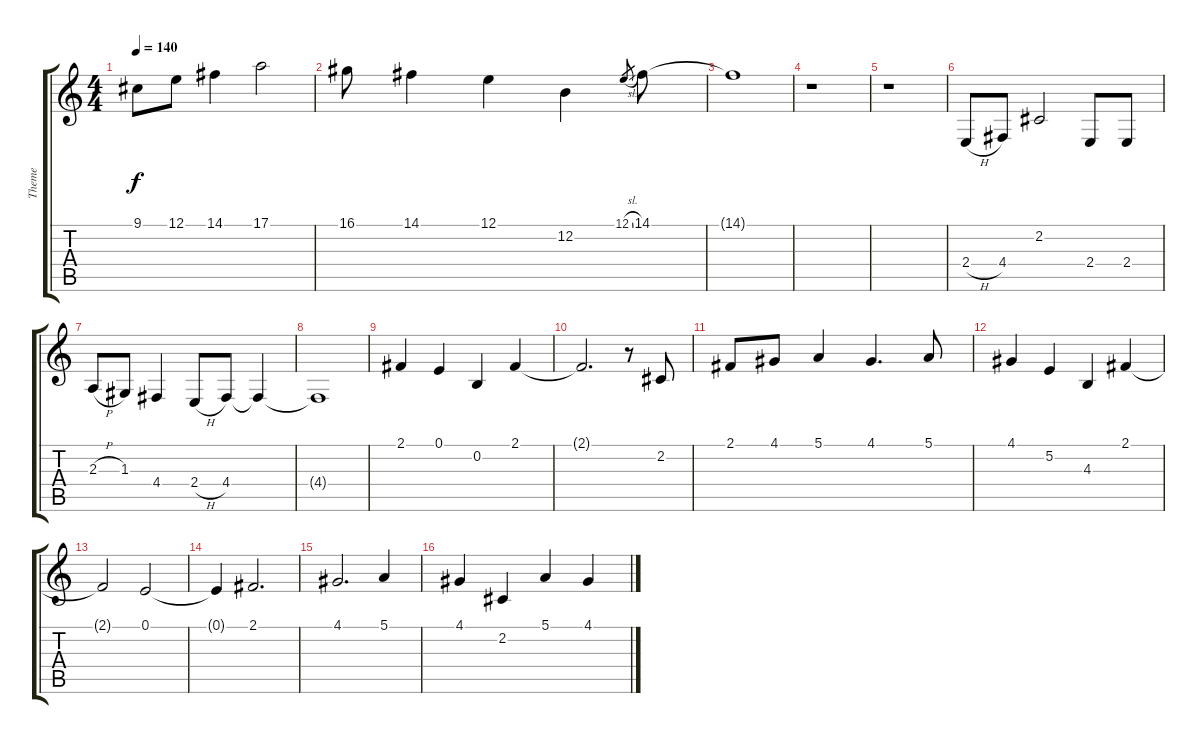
\track ("Theme" "Theme") {instrument stringensemble1}
\staff {score tabs}
\tuning (E4 B3 G3 D3 A2 E2) {hide}
\ts (4 4)
\tempo 140
\clef g2
\ks c
9.1.8{dy f} 12.1.8 14.1.4 17.1.2 |
16.1.8 14.1.4 12.1.4 12.2.4 12.1{sl}.8{gr} 14.1.8 |
14.1{t}.1 |
r.1 |
r.1 |
2.4{h}.8 4.4.8 2.2.2 2.4.8 2.4.8 |
2.3{h}.8 1.3.8 4.4.4 2.4{h}.8 4.4.8 4.4{t}.4 |
4.4{t}.1 |
2.1.4 0.1.4 0.2.4 2.1.4 |
2.1{t}.2{d} r.8 2.2.8 |
2.1.8 4.1.8 5.1.4 4.1.4{d} 5.1.8 |
4.1.4 5.2.4 4.3.4 2.1.4 |
2.1{t}.2 0.1.2 |
0.1{t}.4 2.1.2{d} |
4.1.2{d} 5.1.4 |
4.1.4 2.2.4 5.1.4 4.1.4
